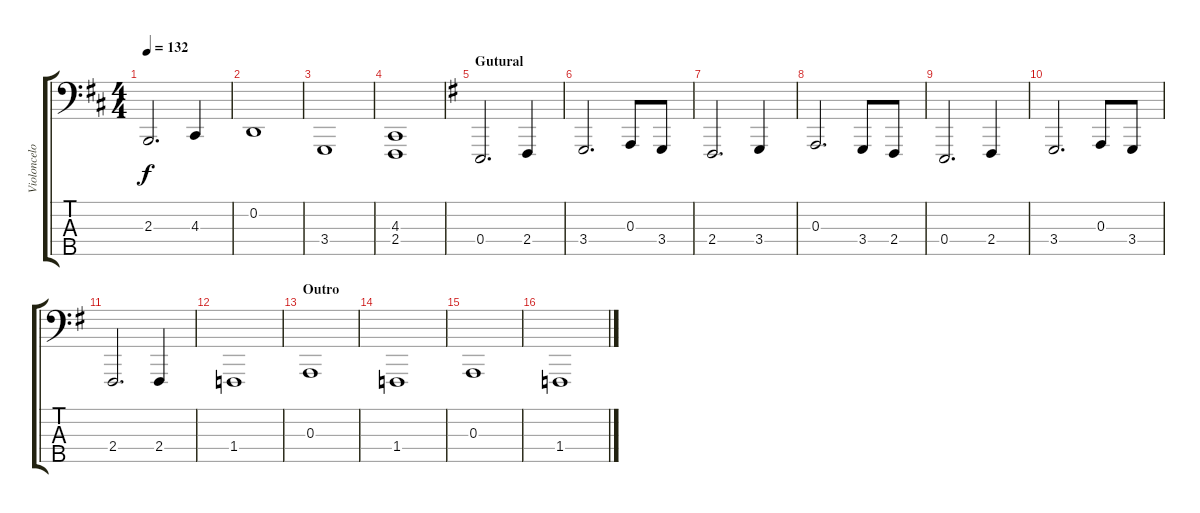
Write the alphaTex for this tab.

\track ("Violoncelo" "Violoncelo") {instrument cello}
\staff {score tabs}
\tuning (G2 D2 A1 E1 B0) {hide}
\ts (4 4)
\tempo 132
\clef f4
\ks bminor
2.3.2{d dy f} 4.3.4 |
0.2.1 |
3.4.1 |
(4.3 2.4).1 |
\section ("" "Gutural")
\ks g
0.4.2{d} 2.4.4 |
3.4.2{d} 0.3.8 3.4.8 |
2.4.2{d} 3.4.4 |
0.3.2{d} 3.4.8 2.4.8 |
0.4.2{d} 2.4.4 |
3.4.2{d} 0.3.8 3.4.8 |
2.4.2{d} 2.4.4 |
1.4.1 |
\section ("" "Outro")
0.3.1 |
1.4.1 |
0.3.1 |
1.4.1
